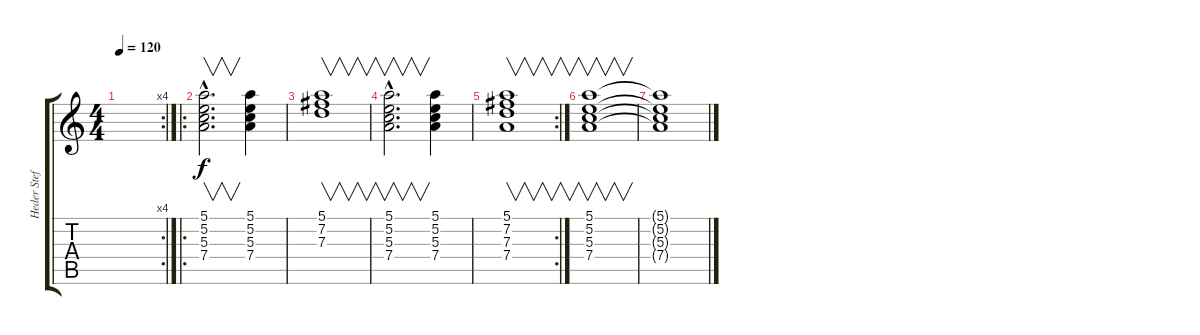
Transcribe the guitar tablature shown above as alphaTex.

\track ("Heder Stefano - ( Guitar 2 )" "Heder Stef") {instrument electricguitarjazz}
\staff {score tabs}
\tuning (E4 B3 G3 D3 A2 E2) {hide}
\rc 4
\ts (4 4)
\tempo 120
\clef g2
\ks c
|
\ro
(5.1{hac} 5.2{hac} 5.3{hac} 7.4{hac}).2{v d} (5.1 5.2 5.3 7.4).4 |
(5.1 7.2 7.3).1{v} |
(5.1{hac} 5.2{hac} 5.3{hac} 7.4{hac}).2{v d} (5.1 5.2 5.3 7.4).4 |
\rc 2
(5.1 7.2 7.3 7.4).1{v} |
(5.1 5.2 5.3 7.4).1{v} |
(5.1{t} 5.2{t} 5.3{t} 7.4{t}).1
